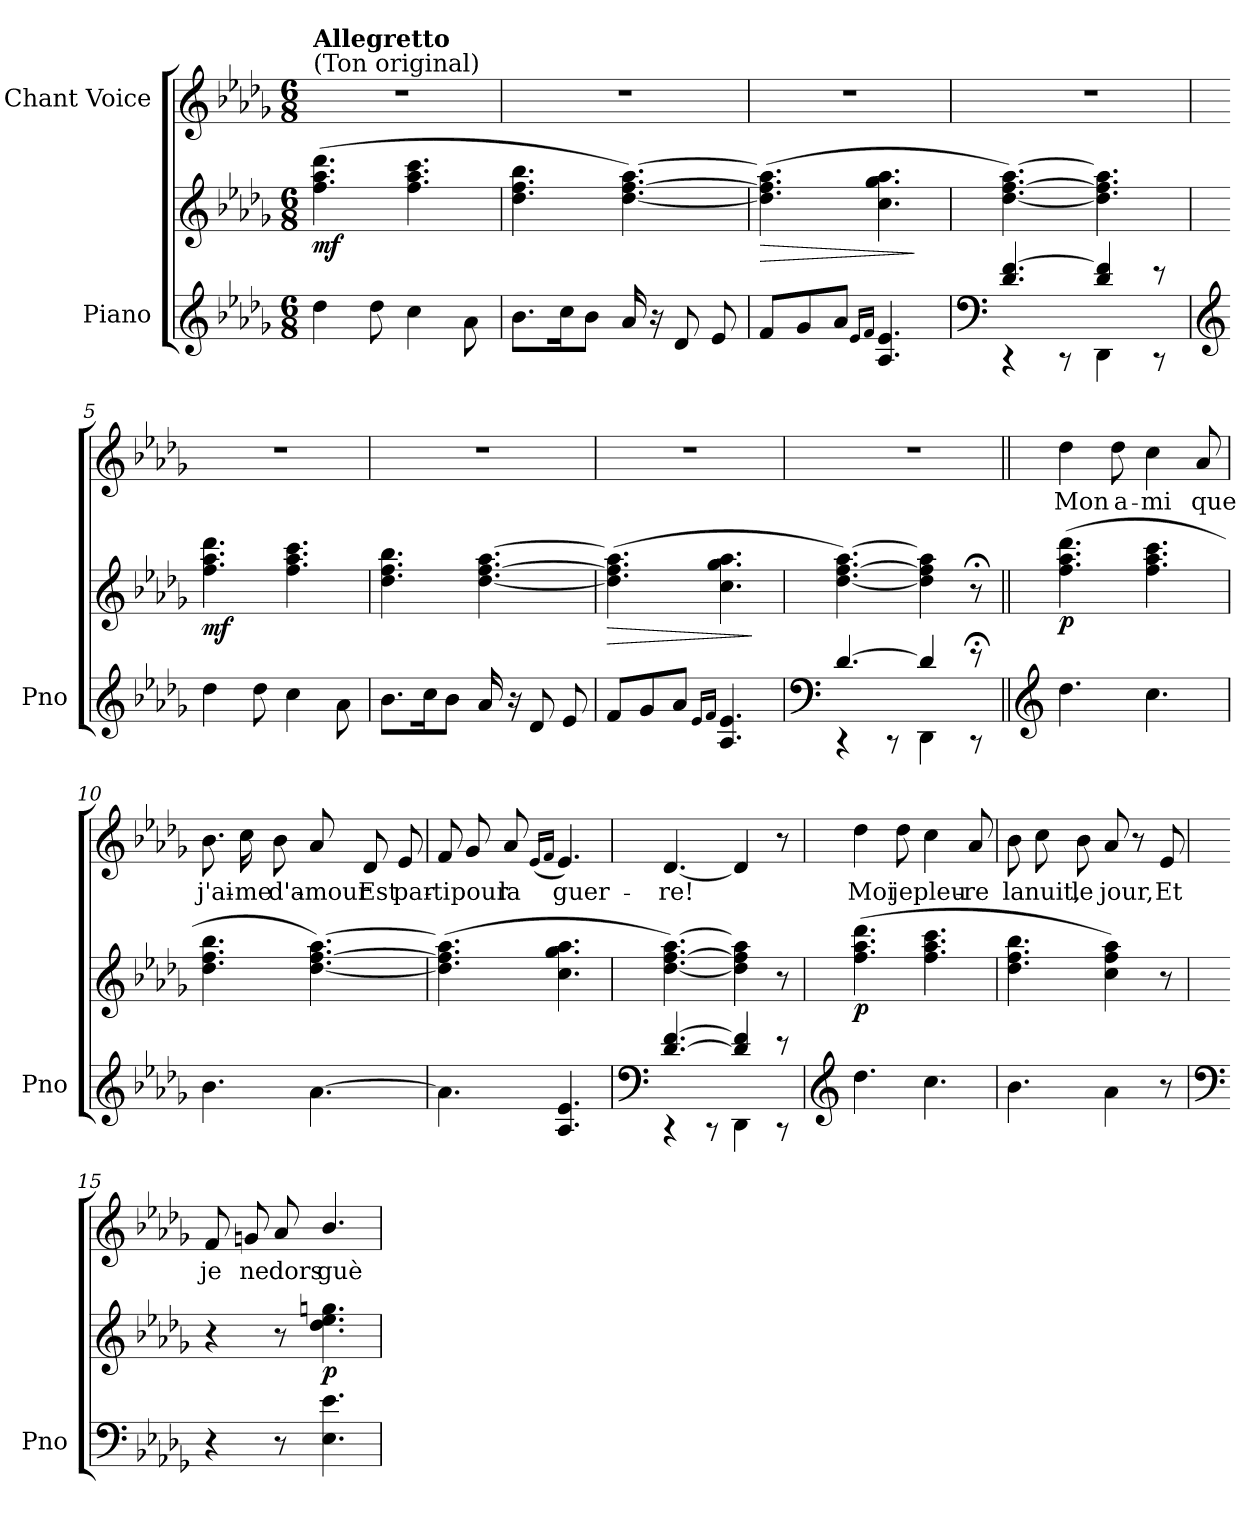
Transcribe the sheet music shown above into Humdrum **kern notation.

**kern	**kern	**dynam	**kern	**text
*part2	*part2	*part2	*part1	*part1
*staff3	*staff2	*staff2/3	*staff1	*staff1
*I"Piano	*	*	*I"Chant Voice	*
*I'Pno	*	*	*	*
*clefG2	*clefG2	*	*clefG2	*
*k[b-e-a-d-g-]	*k[b-e-a-d-g-]	*	*k[b-e-a-d-g-]	*
*M6/8	*M6/8	*	*M6/8	*
=1	=1	=1	=1	=1
!	!	!	!LO:TX:a:t=(Ton original)	!
!	!	!	!LO:TX:a:B:t=Allegretto	!
!	!	!LO:DY:b	!	!
4dd-\	(4.ff\ 4.aa-\ 4.ddd-\	mf	2.r	.
8dd-\	.	.	.	.
4cc\	4.ff\ 4.aa-\ 4.ccc\	.	.	.
8a-\	.	.	.	.
=2	=2	=2	=2	=2
8.b-\L	4.dd-\ 4.ff\ 4.bb-\	.	2.r	.
16cc\K	.	.	.	.
8b-\J	.	.	.	.
16a-/LL	[4.dd-\ [4.ff\ [4.aa-\)	.	.	.
16r	.	.	.	.
8d-/	.	.	.	.
8e-/J	.	.	.	.
=3	=3	=3	=3	=3
!	!	!LO:HP:b	!	!
8f/L	(4.dd-\] 4.ff\] 4.aa-\]	>	2.r	.
8g-/	.	.	.	.
8a-/J	.	.	.	.
16qe-/LL	.	.	.	.
16qf/JJ	.	.	.	.
4.A-/ 4.e-/	4.cc\ 4.gg-\ 4.aa-\	.	.	.
.	.	]	.	.
=4	=4	=4	=4	=4
*clefF4	*	*	*	*
*^	*	*	*	*
4.d-/ [4.f/	4r	[4.dd-\ [4.ff\ [4.aa-\)	.	2.r	.
.	8r	.	.	.	.
4d-/ 4f/]	4DD-\	4.dd-\] 4.ff\] 4.aa-\]	.	.	.
8r	8r	.	.	.	.
*v	*v	*	*	*	*
!!LO:LB:g=z
=5	=5	=5	=5	=5
*clefG2	*	*	*	*
*^	*	*	*	*
!	!	!	!LO:DY:b	!	!
*v	*v	*	*	*	*
4dd-\	4.ff\ 4.aa-\ 4.ddd-\	mf	2.r	.
8dd-\	.	.	.	.
4cc\	4.ff\ 4.aa-\ 4.ccc\	.	.	.
8a-\	.	.	.	.
=6	=6	=6	=6	=6
8.b-\L	4.dd-\ 4.ff\ 4.bb-\	.	2.r	.
16cc\K	.	.	.	.
8b-\J	.	.	.	.
16a-/LL	[4.dd-\ [4.ff\ [4.aa-\	.	.	.
16r	.	.	.	.
8d-/	.	.	.	.
8e-/J	.	.	.	.
=7	=7	=7	=7	=7
!	!	!LO:HP:b	!	!
8f/L	(4.dd-\] 4.ff\] 4.aa-\]	>	2.r	.
8g-/	.	.	.	.
8a-/J	.	.	.	.
16qe-/LL	.	.	.	.
16qf/JJ	.	.	.	.
4.A-/ 4.e-/	4.cc\ 4.gg-\ 4.aa-\	.	.	.
.	.	]	.	.
=8	=8	=8	=8	=8
*clefF4	*	*	*	*
*^	*	*	*	*
[4.d-/	4r	[4.dd-\ [4.ff\ [4.aa-\)	.	2.r	.
.	8r	.	.	.	.
4d-/]	4DD-\	4dd-\] 4ff\] 4aa-\]	.	.	.
8r;<	8r	8r;<	.	.	.
*v	*v	*	*	*	*
!!LO:LB:g=z
=9||	=9||	=9||	=9||	=9||
*clefG2	*	*	*	*
*^	*	*	*	*
!	!	!	!LO:DY:b	!	!LO:LY:b
*v	*v	*	*	*	*
4.dd-\	(4.ff\ 4.aa-\ 4.ddd-\	p	4dd-\	Mon
!	!	!	!	!LO:LY:b
.	.	.	8dd-\	a-
!	!	!	!	!LO:LY:b
4.cc\	4.ff\ 4.aa-\ 4.ccc\	.	4cc\	-mi
!	!	!	!	!LO:LY:b
.	.	.	8a-/	que
=10	=10	=10	=10	=10
!	!	!	!	!LO:LY:b
4.b-\	4.dd-\ 4.ff\ 4.bb-\	.	8.b-\	j'ai-
!	!	!	!	!LO:LY:b
.	.	.	16cc\	-me
!	!	!	!	!LO:LY:b
.	.	.	8b-\	d'a-
!	!	!	!	!LO:LY:b
[4.a-\	[4.dd-\ [4.ff\ [4.aa-\)	.	8a-/	-mour
!	!	!	!	!LO:LY:b
.	.	.	8d-/	Est
!	!	!	!	!LO:LY:b
.	.	.	8e-/	par-
=11	=11	=11	=11	=11
!	!	!	!	!LO:LY:b
4.a-\]	(4.dd-\] 4.ff\] 4.aa-\]	.	8f/	-ti
!	!	!	!	!LO:LY:b
.	.	.	8g-/	pour
!	!	!	!	!LO:LY:b
.	.	.	8a-/	la
.	.	.	(16qe-/LL	.
.	.	.	16qf/JJ	.
!	!	!	!	!LO:LY:b
4.A-/ 4.e-/	4.cc\ 4.gg-\ 4.aa-\	.	4.e-/)	guer-
=12	=12	=12	=12	=12
*clefF4	*	*	*	*
*^	*	*	*	*
!	!	!	!	!	!LO:LY:b
[<4.d-/ [4.f/	4r	[4.dd-\ [4.ff\ [4.aa-\)	.	[4.d-/	-re!
.	8r	.	.	.	.
4d-/] 4f/]	4DD-\	4dd-\] 4ff\] 4aa-\]	.	4d-/]	.
8r	8r	8r	.	8r	.
*v	*v	*	*	*	*
!!LO:LB:g=z
=13	=13	=13	=13	=13
*clefG2	*	*	*	*
*^	*	*	*	*
!	!	!	!LO:DY:b	!	!LO:LY:b
*v	*v	*	*	*	*
4.dd-\	(4.ff\ 4.aa-\ 4.ddd-\	p	4dd-\	Moi
!	!	!	!	!LO:LY:b
.	.	.	8dd-\	je
!	!	!	!	!LO:LY:b
4.cc\	4.ff\ 4.aa-\ 4.ccc\	.	4cc\	pleu-
!	!	!	!	!LO:LY:b
.	.	.	8a-/	-re
=14	=14	=14	=14	=14
!	!	!	!	!LO:LY:b
4.b-\	4.dd-\ 4.ff\ 4.bb-\	.	8b-\	la
!	!	!	!	!LO:LY:b
.	.	.	8cc\	nuit,
!	!	!	!	!LO:LY:b
.	.	.	8b-\	le
!	!	!	!	!LO:LY:b
4a-\	4cc\ 4ff\ 4aa-\)	.	8a-/	jour,
.	.	.	8r	.
!	!	!	!	!LO:LY:b
8r	8r	.	8e-/	Et
=15	=15	=15	=15	=15
*clefF4	*	*	*	*
!	!	!	!	!LO:LY:b
4r	4r	.	8f/	je
!	!	!	!	!LO:LY:b
.	.	.	8gn/	ne
!	!	!	!	!LO:LY:b
8r	8r	.	8a-/	dors
!	!	!LO:DY:b	!	!LO:LY:b
4.E-\ 4.e-\	4.dd-\ 4.ee-\ 4.ggn\	p	4.b-/	guè-
=	=	=	=	=
*-	*-	*-	*-	*-
